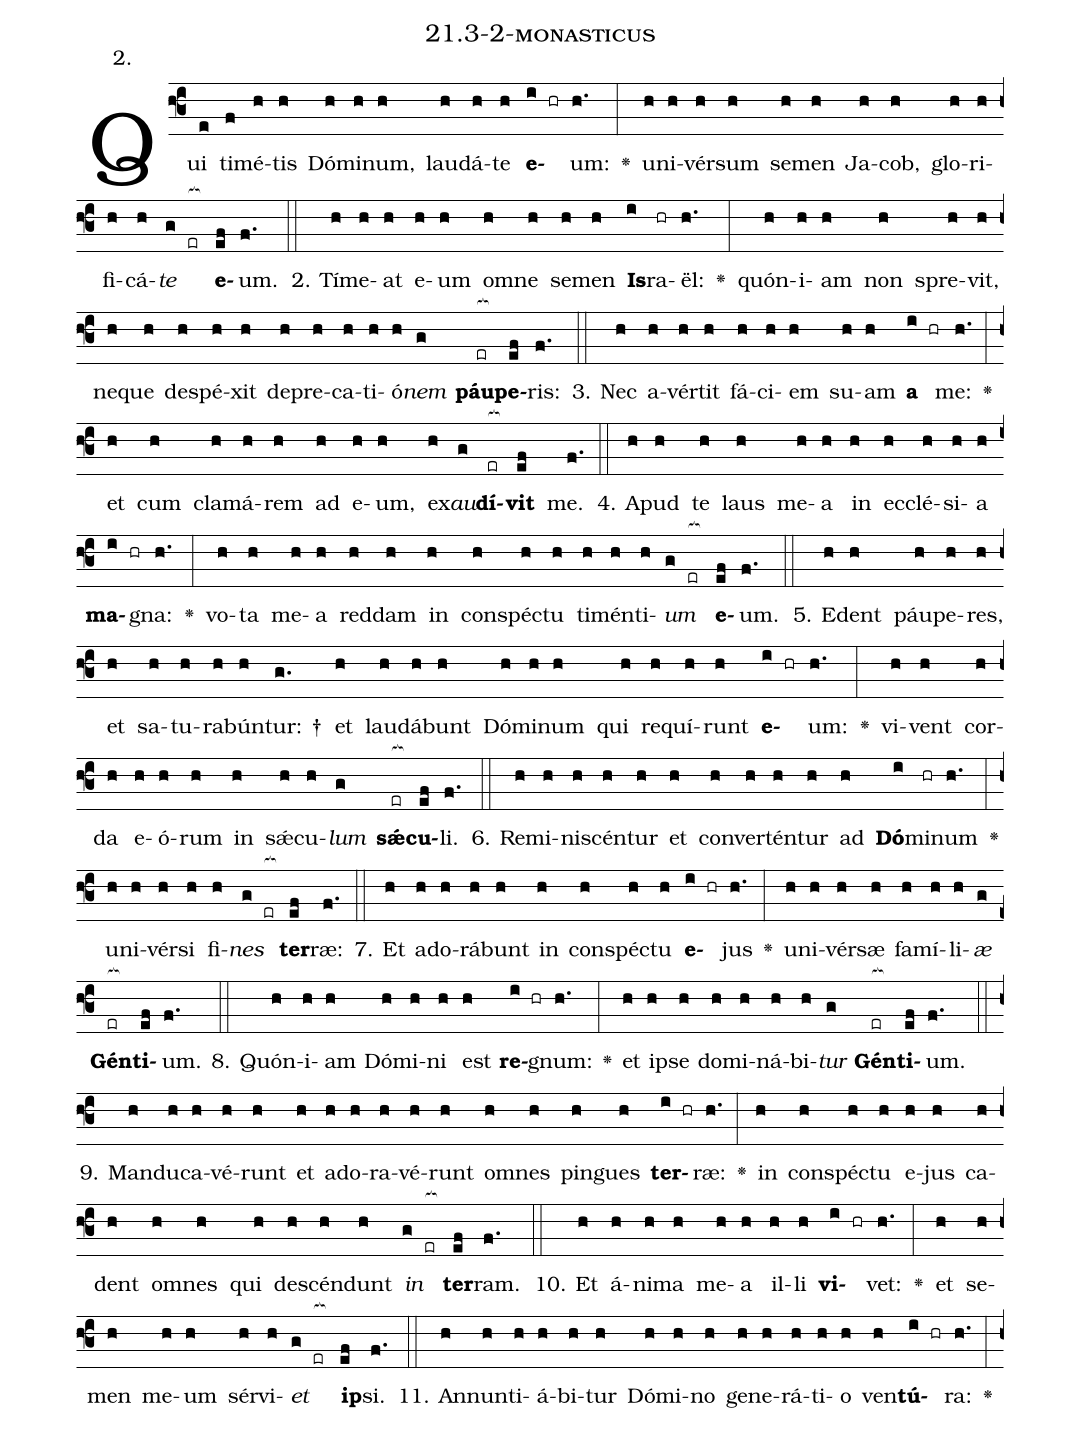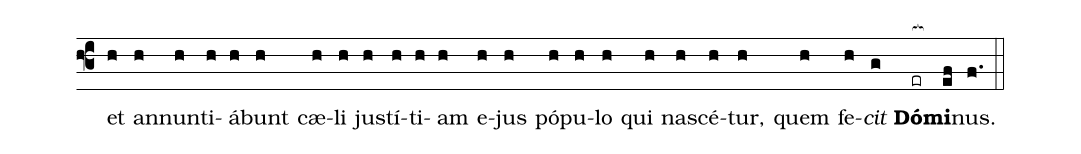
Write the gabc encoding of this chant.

name: 21.3-2-monasticus;
annotation: 2.;
%%
(f3)Qui(e) ti(f)mé(h)tis(h) Dó(h)mi(h)num,(h) lau(h)dá(h)te(h) <b>e</b>(i hr)um:(h.) <v>\greheightstar</v>(:) u(h)ni(h)vér(h)sum(h) se(h)men(h) Ja(h)cob,(h) glo(h)ri(h)fi(h)cá(h)<i>te</i>(g er[ocb:1{]) <b>e</b>(ef[ocb:0}])um.(f.) (::)
2. Tí(h)me(h)at(h) e(h)um(h) om(h)ne(h) se(h)men(h) <b>Is</b>(i)ra(hr)ël:(h.) <v>\greheightstar</v>(:) quón(h)i(h)am(h) non(h) spre(h)vit,(h) ne(h)que(h) de(h)spé(h)xit(h) de(h)pre(h)ca(h)ti(h)ó(h)<i>nem</i>(g) <b>páu</b>(er[ocb:1{])<b>pe</b>(ef[ocb:0}])ris:(f.) (::)
3. Nec(h) a(h)vér(h)tit(h) fá(h)ci(h)em(h) su(h)am(h) <b>a</b>(i hr) me:(h.) <v>\greheightstar</v>(:) et(h) cum(h) cla(h)má(h)rem(h) ad(h) e(h)um,(h) ex(h)<i>au</i>(g)<b>dí</b>(er[ocb:1{])<b>vit</b>(ef[ocb:0}]) me.(f.) (::)
4. A(h)pud(h) te(h) laus(h) me(h)a(h) in(h) ec(h)clé(h)si(h)a(h) <b>ma</b>(i hr)gna:(h.) <v>\greheightstar</v>(:) vo(h)ta(h) me(h)a(h) red(h)dam(h) in(h) con(h)spéc(h)tu(h) ti(h)mén(h)ti(h)<i>um</i>(g er[ocb:1{]) <b>e</b>(ef[ocb:0}])um.(f.) (::)
5. E(h)dent(h) páu(h)pe(h)res,(h) et(h) sa(h)tu(h)ra(h)bún(h)tur: †(g.) et(h) lau(h)dá(h)bunt(h) Dó(h)mi(h)num(h) qui(h) re(h)quí(h)runt(h) <b>e</b>(i hr)um:(h.) <v>\greheightstar</v>(:) vi(h)vent(h) cor(h)da(h) e(h)ó(h)rum(h) in(h) sǽ(h)cu(h)<i>lum</i>(g) <b>sǽ</b>(er[ocb:1{])<b>cu</b>(ef[ocb:0}])li.(f.) (::)
6. Re(h)mi(h)ni(h)scén(h)tur(h) et(h) con(h)ver(h)tén(h)tur(h) ad(h) <b>Dó</b>(i)mi(hr)num(h.) <v>\greheightstar</v>(:) u(h)ni(h)vér(h)si(h) fi(h)<i>nes</i>(g er[ocb:1{]) <b>ter</b>(ef[ocb:0}])ræ:(f.) (::)
7. Et(h) ad(h)o(h)rá(h)bunt(h) in(h) con(h)spéc(h)tu(h) <b>e</b>(i hr)jus(h.) <v>\greheightstar</v>(:) u(h)ni(h)vér(h)sæ(h) fa(h)mí(h)li(h)<i>æ</i>(g) <b>Gén</b>(er[ocb:1{])<b>ti</b>(ef[ocb:0}])um.(f.) (::)
8. Quón(h)i(h)am(h) Dó(h)mi(h)ni(h) est(h) <b>re</b>(i hr)gnum:(h.) <v>\greheightstar</v>(:) et(h) ip(h)se(h) do(h)mi(h)ná(h)bi(h)<i>tur</i>(g) <b>Gén</b>(er[ocb:1{])<b>ti</b>(ef[ocb:0}])um.(f.) (::)
9. Man(h)du(h)ca(h)vé(h)runt(h) et(h) ad(h)o(h)ra(h)vé(h)runt(h) om(h)nes(h) pin(h)gues(h) <b>ter</b>(i hr)ræ:(h.) <v>\greheightstar</v>(:) in(h) con(h)spéc(h)tu(h) e(h)jus(h) ca(h)dent(h) om(h)nes(h) qui(h) de(h)scén(h)dunt(h) <i>in</i>(g er[ocb:1{]) <b>ter</b>(ef[ocb:0}])ram.(f.) (::)
10. Et(h) á(h)ni(h)ma(h) me(h)a(h) il(h)li(h) <b>vi</b>(i hr)vet:(h.) <v>\greheightstar</v>(:) et(h) se(h)men(h) me(h)um(h) sér(h)vi(h)<i>et</i>(g er[ocb:1{]) <b>ip</b>(ef[ocb:0}])si.(f.) (::)
11. An(h)nun(h)ti(h)á(h)bi(h)tur(h) Dó(h)mi(h)no(h) ge(h)ne(h)rá(h)ti(h)o(h) ven(h)<b>tú</b>(i hr)ra:(h.) <v>\greheightstar</v>(:) et(h) an(h)nun(h)ti(h)á(h)bunt(h) cæ(h)li(h) jus(h)tí(h)ti(h)am(h) e(h)jus(h) pó(h)pu(h)lo(h) qui(h) na(h)scé(h)tur,(h) quem(h) fe(h)<i>cit</i>(g) <b>Dó</b>(er[ocb:1{])<b>mi</b>(ef[ocb:0}])nus.(f.) (::)
